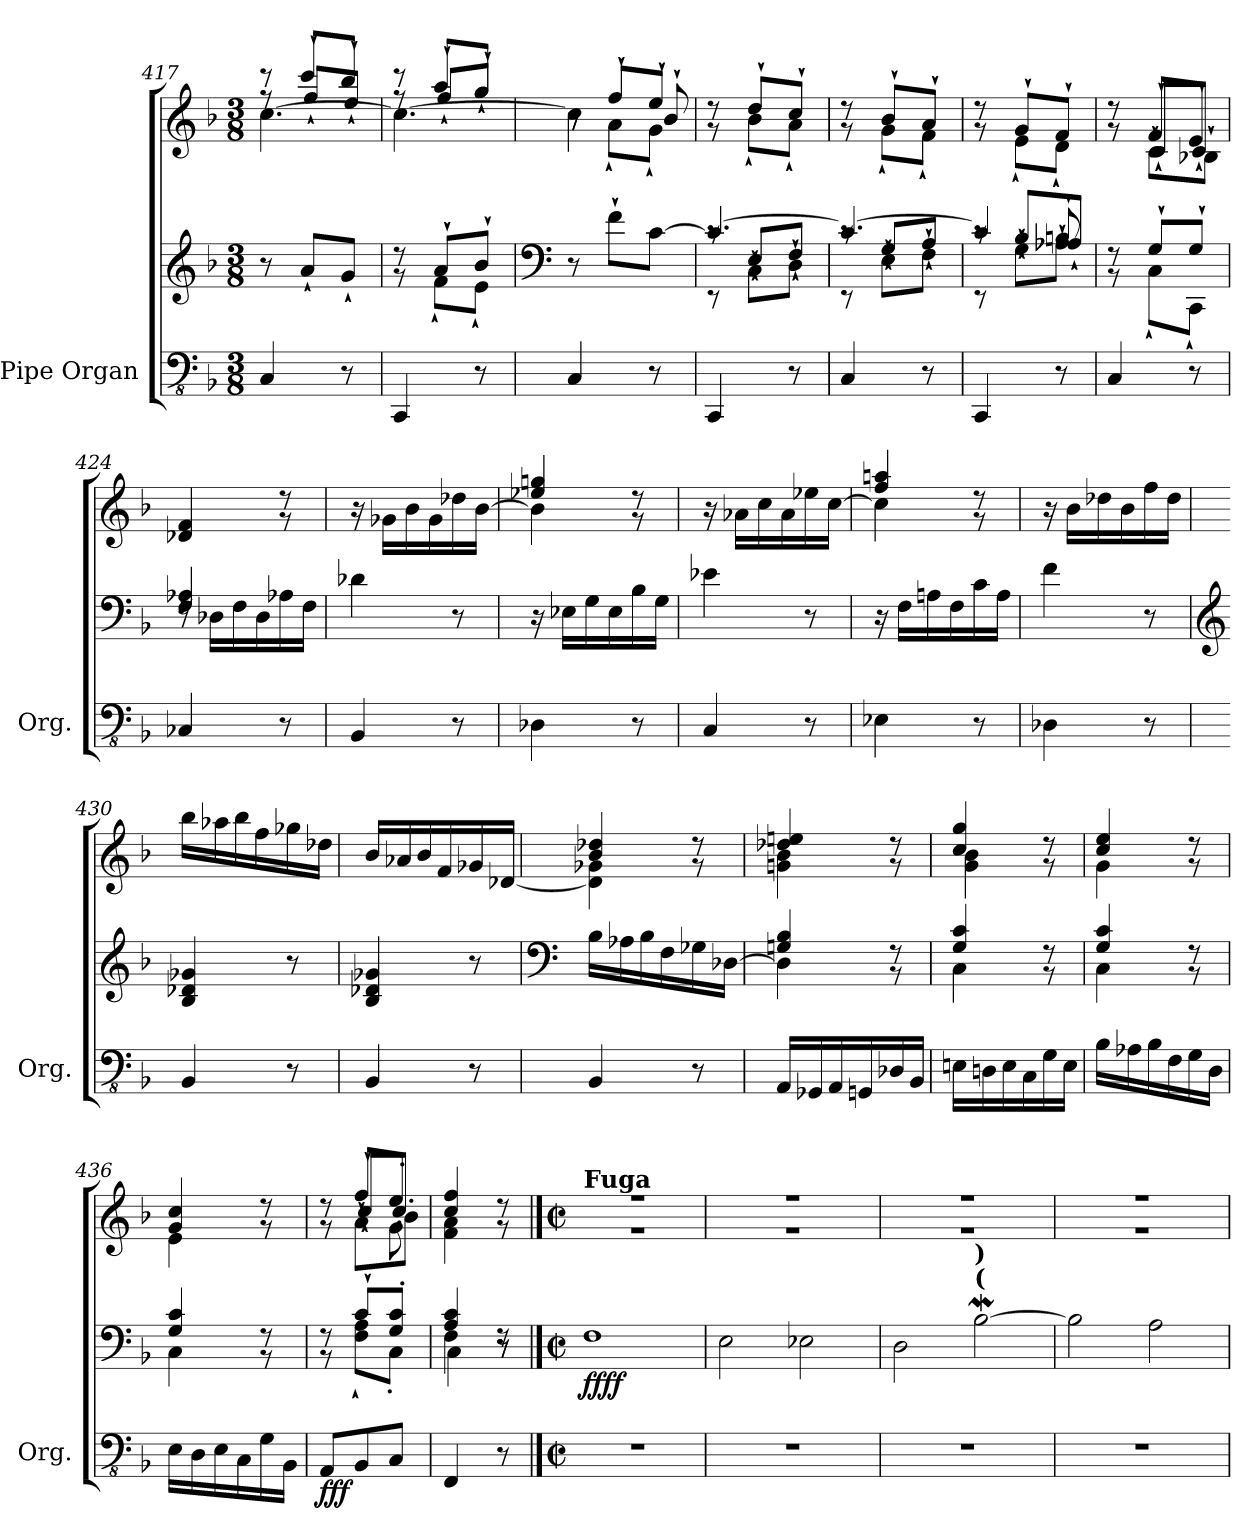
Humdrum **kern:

**kern	**kern	**kern	**dynam
*part1	*part1	*part1	*part1
*staff3	*staff2	*staff1	*staff1/2/3
*I"Pipe Organ	*	*	*
*I'Org.	*	*	*
*clefFv4	*clefG2	*clefG2	*
*k[b-]	*k[b-]	*k[b-]	*
*M3/8	*M3/8	*M3/8	*
=417	=417	=417	=417
*	*	*^	*
*	*	*	*^	*
4CC/	8r	8rff	8rccc	[4.cc\	.
.	8a`/L	8ccc`/L	8ff`/L	.	.
8r	8g`/J	8bb-`/J	8ee`/J	.	.
=418	=418	=418	=418	=418	=418
*	*^	*	*	*	*
4CCC/	8rg	8rdd	8rff	8rccc	4.cc\_	.
.	8a`/L	8f`\L	8aa`/L	8ff`/L	.	.
8r	8b-`/J	8e`\J	8gg`/J	8gg`\J	.	.
*	*v	*v	*	*	*	*
=419	=419	=419	=419	=419	=419
*	*clefF4	*	*	*	*
4CC/	8r	8r	8r	4cc\]	.
.	8f`\L	8ff`/L	8a`\L	.	.
8r	[8c\J	8ee`/J	8g`\J	8b-`/	.
*	*	*	*v	*v	*
=420	=420	=420	=420	=420
*	*^	*	*	*
*	*	*^	*	*	*
4CCC/	4.c/_	8rc	8rEE	8rg	8rdd	.
.	.	8E`/L	8C`\L	8dd`/L	8b-`\L	.
8r	.	8F`/J	8D`\J	8cc`/J	8a`\J	.
!!LO:PB:g=z	!!
=421	=421	=421	=421	=421	=421	=421
4CC/	4.c/_	8rc	8rEE	8rg	8rdd	.
.	.	8G`/L	8E`\L	8b-`/L	8g`\L	.
8r	.	8A`/J	8F`\J	8a`/J	8f`\J	.
=422	=422	=422	=422	=422	=422	=422
4CCC/	4c/]	8rc	8rEE	8rg	8rdd	.
.	.	8B-`/L	8G`\L	8g`/L	8e`\L	.
8r	8Bn`/	8A-X`/J	8A-`\J	8f`/J	8d`\J	.
*	*	*v	*v	*	*	*
=423	=423	=423	=423	=423	=423
*	*	*	*	*^	*
4CC/	8rBB	8rF	8rg	8rdd	8ryy	.
.	8G`/L	8C`\L	8f`/L	8c`/L	8c`\L	.
8r	8G`/J	8CC`\J	8e`/J	8c`/J	8B-X`\J	.
*	*	*	*	*v	*v	*
=424	=424	=424	=424	=424	=424
4CC-X/	4F/ 4A-X/	16rF	4d-X/ 4f/	4ryy	.
.	.	16D-X\LL	.	.	.
.	.	16F\	.	.	.
.	.	16D-\	.	.	.
8r	8ryy	16A-X\	8rg	8rdd	.
.	.	16F\JJ	.	.	.
*	*v	*v	*	*	*
*	*	*v	*v	*
=425	=425	=425	=425
4BBB-/	4d-X\	16r	.
.	.	16g-X\LL	.
.	.	16b-\	.
.	.	16g-\	.
8r	8r	16dd-X\	.
.	.	[16b-\JJ	.
=426	=426	=426	=426
*	*	*^	*
4DD-X\	16r	4ee-X/ 4ggn/	4b-\]	.
.	16E-X\LL	.	.	.
.	16G\	.	.	.
.	16E-\	.	.	.
8r	16B-\	8rg	8rdd	.
.	16G\JJ	.	.	.
*	*	*v	*v	*
=427	=427	=427	=427
4CC/	4e-X\	16r	.
.	.	16a-X\LL	.
.	.	16cc\	.
.	.	16a-\	.
8r	8r	16ee-X\	.
.	.	[16cc\JJ	.
=428	=428	=428	=428
*	*	*^	*
4EE-X\	16r	4ff/ 4aan/	4cc\]	.
.	16F\LL	.	.	.
.	16An\	.	.	.
.	16F\	.	.	.
8r	16c\	8rg	8rdd	.
.	16A\JJ	.	.	.
*	*	*v	*v	*
=429	=429	=429	=429
4DD-X\	4f\	16r	.
.	.	16b-\LL	.
.	.	16dd-X\	.
.	.	16b-\	.
8r	8r	16ff\	.
.	.	16dd-\JJ	.
!!LO:PB:g=z
=430	=430	=430	=430
*	*clefG2	*	*
4BBB-/	4B-/ 4d-X/ 4g-X/	16bb-\LL	.
.	.	16aa-X\	.
.	.	16bb-\	.
.	.	16ff\	.
8r	8r	16gg-X\	.
.	.	16dd-X\JJ	.
=431	=431	=431	=431
4BBB-/	4B-/ 4d-X/ 4g-X/	16b-/LL	.
.	.	16a-X/	.
.	.	16b-/	.
.	.	16f/	.
8r	8r	16g-X/	.
.	.	[16d-X/JJ	.
=432	=432	=432	=432
*	*clefF4	*	*
*	*	*^	*
4BBB-/	16B-\LL	4b-/ 4dd-X/	4d-\] 4g-X\	.
.	16A-X\	.	.	.
.	16B-\	.	.	.
.	16F\	.	.	.
8r	16G-X\	8rg	8rdd	.
.	[16D-X\JJ	.	.	.
=433	=433	=433	=433	=433
*	*^	*	*	*
16AAA/LL	4Gn/ 4B-/	4D-\]	4dd-X/ 4een/	4gn\ 4b-\	.
16GGG-X/	.	.	.	.	.
16AAA/	.	.	.	.	.
16GGGn/	.	.	.	.	.
16DD-X/	8rBB	8rF	8rg	8rdd	.
16BBB-/JJ	.	.	.	.	.
=434	=434	=434	=434	=434	=434
16EEn\LL	4G/ 4c/	4C\	4cc/ 4gg/	4g\ 4b-\	.
16DDn\	.	.	.	.	.
16EE\	.	.	.	.	.
16CC\	.	.	.	.	.
16GG\	8rBB	8rF	8rg	8rdd	.
16EE\JJ	.	.	.	.	.
=435	=435	=435	=435	=435	=435
16BB-\LL	4G/ 4c/	4C\	4cc/ 4ee/	4g\	.
16AA-X\	.	.	.	.	.
16BB-\	.	.	.	.	.
16FF\	.	.	.	.	.
16GG\	8rBB	8rF	8rg	8rdd	.
16DD\JJ	.	.	.	.	.
=436	=436	=436	=436	=436	=436
16EE\LL	4G/ 4c/	4C\	4g/ 4cc/	4e\	.
16DD\	.	.	.	.	.
16EE\	.	.	.	.	.
16CC\	.	.	.	.	.
16GG\	8rBB	8rF	8rg	8rdd	.
16BBB-\JJ	.	.	.	.	.
*	*	*	*v	*v	*
=437	=437	=437	=437	=437
*	*	*	*MM70	*
*	*	*	*^	*
*	*	*	*	*^	*
*	*	*	*	*	*^	*
!	!	!	!	!	!	!	!LO:DY:b=3
8AAA/L	8rBB	8rF	8rg	8rdd	8ryy	4ryy	fff
*	*	*	*MM60	*	*	*	*
8BBB-/	8c`/L	8F\` 8A\`L	8ff`/L	8cc`/L	8a`\L	.	.
*	*	*	*MM50	*	*	*	*
8CC/J	8G/' 8c/'J	8C'\J	8ee'/J	8cc'/J	8b-'\J	8g'\	.
*	*v	*v	*	*	*	*	*
*	*	*v	*v	*v	*v	*
=438	=438	=438	=438
*	*	*MM30	*
*	*^	*^	*
*	*	*^	*	*	*
4FFF/	4A/ 4c/	4F\	4C\	4cc/ 4ff/	4f\ 4a\	.
8r	8r	8rF	8r	8rg	8rdd	.
*	*v	*v	*v	*	*	*
!!LO:PB:g=z	!!
==439	==439	==439	==439	==439
*M2/2	*M2/2	*M2/2	*	*
*met(c|)	*met(c|)	*met(c|)	*	*
*	*	*MM120	*	*
*	*^	*	*	*
*	*	*^	*	*	*
!	!	!	!	!LO:TX:a:B:t=Fuga	!	!
!	!LO:N:head=open	!	!	!	!	!LO:DY:b=2
!	!	!	!	!	!	!LO:DY:n=1:b=2
*	*v	*v	*v	*	*	*
1r	1F	1rg	1rff	f fff
=440	=440	=440	=440	=440
1r	2E\	1rg	1rff	.
.	2E-X\	.	.	.
=441	=441	=441	=441	=441
1r	2D\	1rg	1rff	.
!	!LO:TX:a:B:t=(	!	!	!
!	!LO:TX:a:B:t=)	!	!	!
.	[2B-w\	.	.	.
=442	=442	=442	=442	=442
1r	2B-\]	1rg	1rff	.
.	2A\	.	.	.
*	*	*v	*v	*
=	=	=	=
*-	*-	*-	*-
